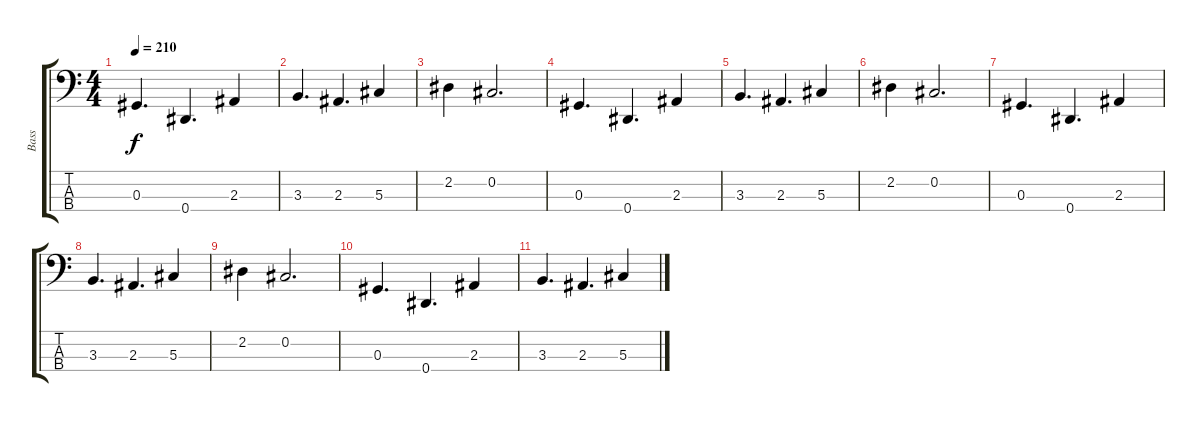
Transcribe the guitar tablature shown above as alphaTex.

\track ("Bass" "Bass") {instrument electricbassfinger}
\staff {score tabs}
\tuning (Gb2 Db2 Ab1 Eb1) {hide}
\ts (4 4)
\tempo 210
\clef f4
\ks c
0.3.4{d dy f} 0.4.4{d} 2.3.4 |
3.3.4{d} 2.3.4{d} 5.3.4 |
2.2.4 0.2.2{d} |
0.3.4{d} 0.4.4{d} 2.3.4 |
3.3.4{d} 2.3.4{d} 5.3.4 |
2.2.4 0.2.2{d} |
0.3.4{d} 0.4.4{d} 2.3.4 |
3.3.4{d} 2.3.4{d} 5.3.4 |
2.2.4 0.2.2{d} |
0.3.4{d} 0.4.4{d} 2.3.4 |
3.3.4{d} 2.3.4{d} 5.3.4
